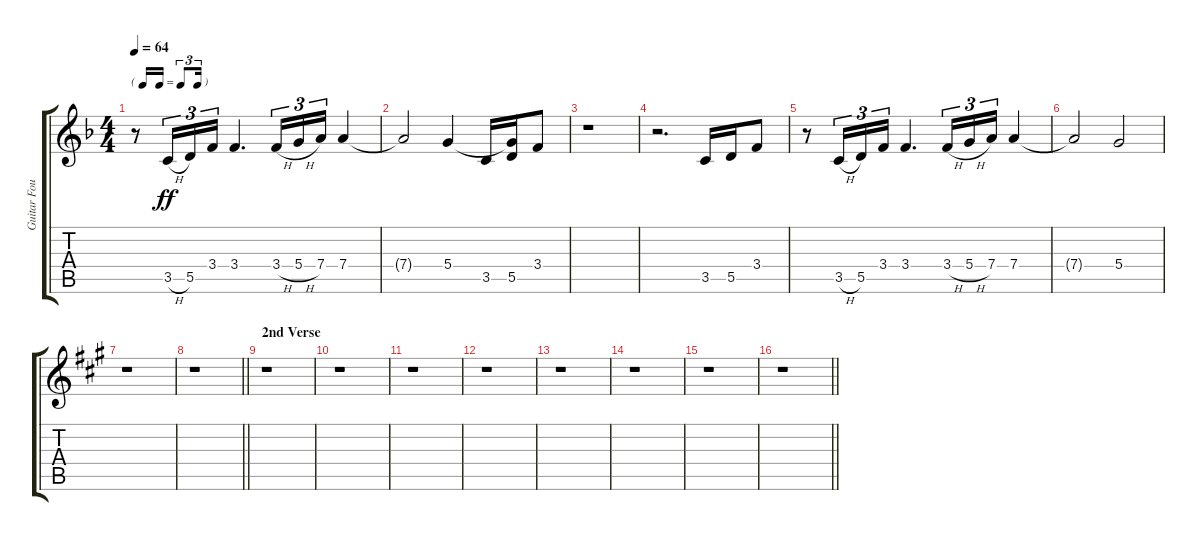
\track ("Guitar Four" "Guitar Fou") {mute instrument overdrivenguitar}
\staff {score tabs}
\tuning (E4 B3 G3 D3 A2 E2) {hide}
\ts (4 4)
\tf triplet16th
\tempo 64
\clef g2
\ks f
r.8{dy ff} 3.5{h}.16{tu (3 2)} 5.5.16{tu (3 2)} 3.4.16{tu (3 2)} 3.4.4{d} 3.4{h}.16{tu (3 2)} 5.4{h}.16{tu (3 2)} 7.4.16{tu (3 2)} 7.4.4 |
7.4{t}.2 5.4.4 3.5.16 (5.4{t} 5.5).16 3.4.8 |
r.1 |
r.2{d} 3.5.16 5.5.16 3.4.8 |
r.8 3.5{h}.16{tu (3 2)} 5.5.16{tu (3 2)} 3.4.16{tu (3 2)} 3.4.4{d} 3.4{h}.16{tu (3 2)} 5.4{h}.16{tu (3 2)} 7.4.16{tu (3 2)} 7.4.4 |
7.4{t}.2 5.4.2 |
\ks a
r.1 |
\barLineRight lightlight
r.1 |
\section ("" "2nd Verse")
r.1 |
r.1 |
r.1 |
r.1 |
r.1 |
r.1 |
r.1 |
\barLineRight lightlight
r.1
